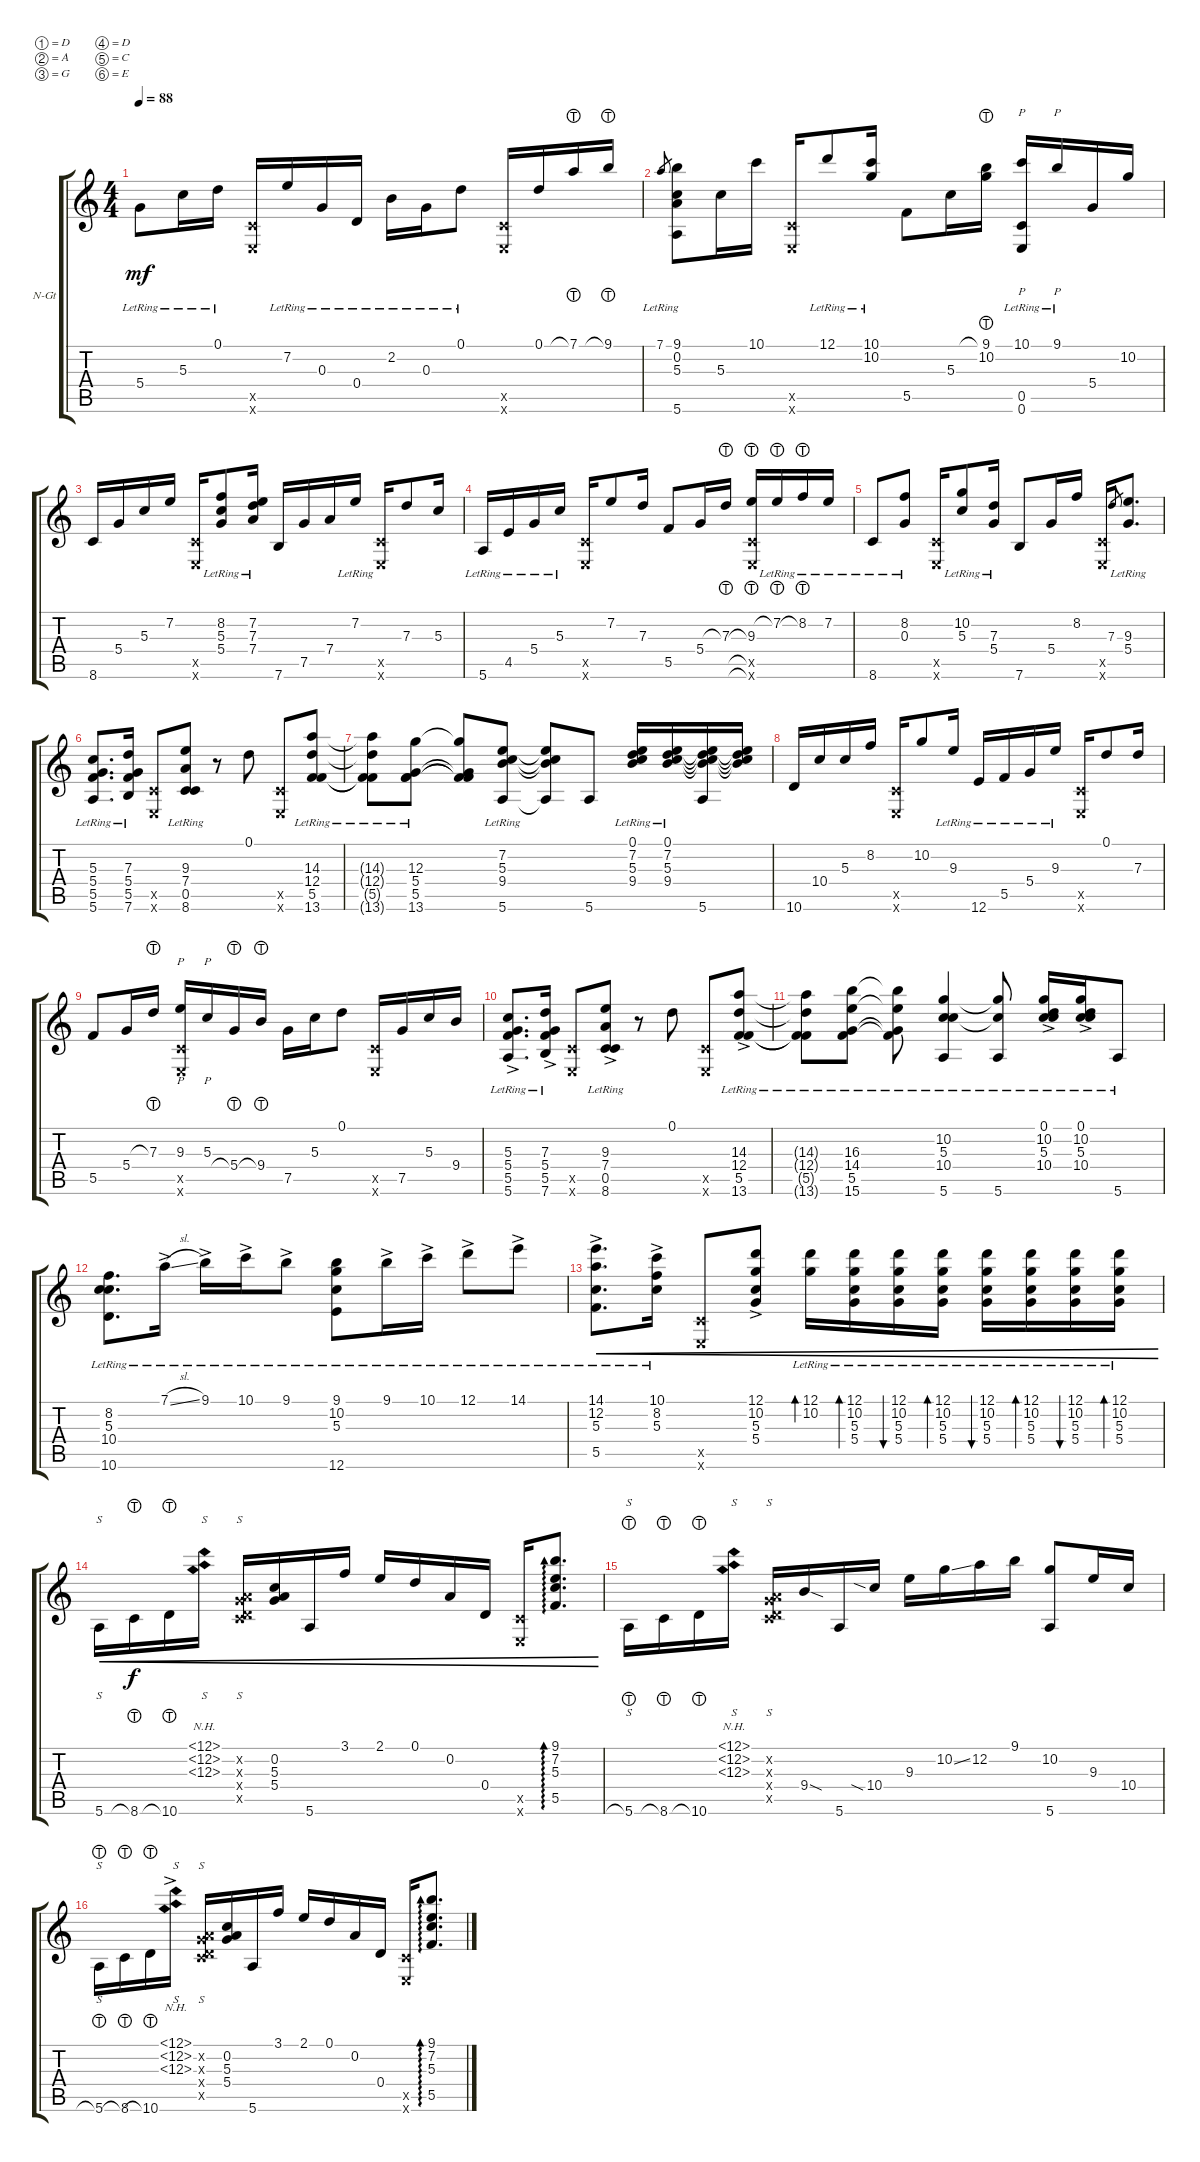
\defaultSystemsLayout 4
\bracketExtendMode groupsimilarinstruments
\firstSystemTrackNameOrientation horizontal
\otherSystemsTrackNameOrientation horizontal
\track ("Nylon Guitar" "N-Gt") {instrument acousticguitarnylon}
\staff {score tabs}
\tuning (D4 A3 G3 D3 C3 E2)
\ts (4 4)
\tempo 88
\clef g2
\ks c
5.4{lr}.8{dy mf} 5.3{lr}.16 0.1{lr}.16 (0.6{x} 0.5{x}).16 7.2{lr}.16 0.3{lr}.16 0.4{lr}.16 2.2{lr}.16 0.3{lr}.16 0.1{lr}.8 (0.6{x} 0.5{x}).16 0.1.16 7.1{lht}.16 9.1{lht}.16 |
7.1{lr}.8{gr} (9.1{lr} 0.2{lr} 5.3{lr} 5.6{lr}).8 5.3.16 10.1.16 (0.6{x} 0.5{x}).16 12.1{lr}.8 (10.1{lr} 10.2{lr}).16 5.5.8 5.3.16 (10.2 9.1{lht}).16 (10.1{lr} 0.5{lr} 0.6{lr}).16{p} 9.1{lr}.16{p} 5.4.16 10.2.16 |
8.6.16 5.4.16 5.3.16 7.2.16 (0.6{x} 0.5{x}).16 (5.4{lr} 5.3{lr} 8.2{lr}).8 (7.2{lr} 7.3{lr} 7.4{lr}).16 7.6.16 7.5.16 7.4.16 7.2{lr}.16 (0.5{x} 0.6{x}).16 7.3.8 5.3.16 |
5.6{lr}.16 4.5{lr}.16 5.4{lr}.16 5.3{lr}.16 (0.6{x} 0.5{x}).16 7.2.8 7.3.16 5.5.8 5.4.16 7.3{lht}.16 (9.3{lht} 0.5{lht x} 0.6{lht x}).16 7.2{lht lr}.16 8.2{lht lr}.16 7.2{lr}.16 |
8.6{lr}.8 (0.3{lr} 8.2{lr}).8 (0.5{x} 0.6{x}).16 (5.3{lr} 10.2{lr}).8 (7.3{lr} 5.4{lr}).16 7.6.8 5.4.16 8.2.16 (0.6{x} 0.5{x}).16 7.3.8{gr} (9.3{lr} 5.4{lr}).8{d} |
(5.3{lr} 5.4{lr} 5.5{lr} 5.6{lr}).8{d} (5.5{lr} 5.4{lr} 7.3{lr} 7.6{lr}).16 (0.5{x} 0.6{x}).8 (9.3{lr} 7.4{lr} 0.5{lr} 8.6{lr}).8 r.8 0.1.8 (0.5{x} 0.6{x}).8 (13.6{lr} 5.5{lr} 12.4{lr} 14.3{lr}).8 |
(13.6{lr t} 5.5{lr t} 12.4{lr t} 14.3{lr t}).8 (12.3{lr} 5.4{lr} 5.5{lr} 13.6{lr}).8 (12.3{t} 5.4{t} 5.5{t} 13.6{t}).8 (7.2{lr} 5.3{lr} 9.4{lr} 5.6{lr}).8 (5.6{t} 9.4{t} 5.3{t} 7.2{t}).8 5.6.8 (9.4{lr} 5.3{lr} 7.2{lr} 0.1{lr}).16 (9.4{lr} 5.3{lr} 7.2{lr} 0.1{lr}).16 (5.6 7.2{t} 0.1{t} 5.3{t} 9.4{t}).16 (9.4{t} 5.3{t} 7.2{t} 0.1{t}).16 |
10.6.16 10.4.16 5.3.16 8.2.16 (0.5{x} 0.6{x}).16 10.2.8 9.3{lr}.16 12.6{lr}.16 5.5{lr}.16 5.4{lr}.16 9.3{lr}.16 (0.6{x} 0.5{x}).16 0.1.8 7.3.16 |
5.5.8 5.4.16 7.3{lht}.16 (9.3 0.6{x} 0.5{x}).16{p} 5.3.16{p} 5.4{lht}.16 9.4{lht}.16 7.5.16 5.3.16 0.1.8 (0.6{x} 0.5{x}).16 7.5.16 5.3.16 9.4.16 |
(5.3{ac lr} 5.4{ac lr} 5.5{ac lr} 5.6{ac lr}).8{d} (5.5{ac lr} 5.4{ac lr} 7.3{ac lr} 7.6{ac lr}).16 (0.5{x} 0.6{x}).8 (9.3{ac lr} 7.4{ac lr} 0.5{ac lr} 8.6{ac lr}).8 r.8 0.1.8 (0.5{x} 0.6{x}).8 (13.6{ac lr} 5.5{lr} 12.4{lr} 14.3{lr}).8 |
(14.3{lr t} 12.4{lr t} 5.5{lr t} 13.6{lr t}).8 (16.3{lr} 14.4{lr} 5.5{lr} 15.6{lr}).8 (16.3{lr t} 14.4{lr t} 5.5{lr t} 15.6{lr t}).8 (10.2{lr} 5.3{lr} 10.4{lr} 5.6{lr}).4 (10.2{lr t} 5.3{lr t} 5.6{lr}).8 (0.1{ac lr} 10.2{ac lr} 5.3{ac lr} 10.4{ac lr}).16 (0.1{ac lr} 10.2{ac lr} 5.3{ac lr} 10.4{ac lr}).16 5.6{lr}.8 |
(8.2{lr} 5.3{lr} 10.4{lr} 10.6{lr}).8{d} 7.1{sl ac lr}.16 9.1{ac lr}.16 10.1{ac lr}.16 9.1{ac lr}.8 (9.1{lr} 10.2{lr} 5.3{lr} 12.6{lr}).8 9.1{ac lr}.16 10.1{ac lr}.16 12.1{ac lr}.8 14.1{ac lr}.8 |
(14.1{ac lr} 12.2{ac lr} 5.3{ac lr} 5.5{ac lr}).8{d cre} (10.1{ac lr} 8.2{ac lr} 5.3{ac lr}).16{cre} (0.5{x} 0.6{x}).8{cre} (12.1{ac} 10.2{ac} 5.3{ac} 5.4{ac}).8{cre} (12.1{lr} 10.2{lr}).16{bd 104 cre} (12.1{lr} 10.2{lr} 5.3{lr} 5.4{lr}).16{bd 104 cre} (12.1{lr} 10.2{lr} 5.3{lr} 5.4{lr}).16{bu 103 cre} (12.1{lr} 10.2{lr} 5.3{lr} 5.4{lr}).16{bd 104 cre} (12.1{lr} 10.2{lr} 5.3{lr} 5.4{lr}).16{bu 104 cre} (12.1{lr} 10.2{lr} 5.3{lr} 5.4{lr}).16{bd 104 cre} (12.1{lr} 10.2{lr} 5.3{lr} 5.4{lr}).16{bu 104 cre} (12.1{lr} 10.2{lr} 5.3{lr} 5.4{lr}).16{bd 104 cre} |
5.6.16{s cre} 8.6{lht}.16{cre dy f} 10.6{lht}.16{cre} (12.1{nh} 12.2{nh} 12.3{nh}).16{s cre} (0.2{x} 0.3{x} 0.4{x} 0.5{x}).16{s cre} (5.4 5.3 0.2).16{cre} 5.6.16{cre} 3.1.16{cre} 2.1.16{cre} 0.1.16{cre} 0.2.16{cre} 0.4.16{cre} (0.6{x} 0.5{x}).16{cre} (5.5 5.3 7.2 9.1).8{d ad 0 cre} |
5.6{lht}.16{s} 8.6{lht}.16 10.6{lht}.16 (12.1{nh} 12.2{nh} 12.3{nh}).16{s} (0.2{x} 0.3{x} 0.4{x} 0.5{x}).16{s} 9.4{sod}.16 5.6.16 10.4{sia}.16 9.3.16{beam merge} 10.2{ss}.16{beam merge} 12.2.16{beam merge} 9.1.16{beam split} (10.2 5.6).8{beam merge} 9.3.16{beam merge} 10.4.16 |
5.6{lht}.16{s} 8.6{lht}.16 10.6{lht}.16 (12.1{nh ac} 12.2{nh ac} 12.3{nh ac}).16{s} (0.2{x} 0.3{x} 0.4{x} 0.5{x}).16{s} (5.4 5.3 0.2).16 5.6.16 3.1.16 2.1.16 0.1.16 0.2.16 0.4.16 (0.6{x} 0.5{x}).16 (5.5 5.3 7.2 9.1).8{d ad 0}
